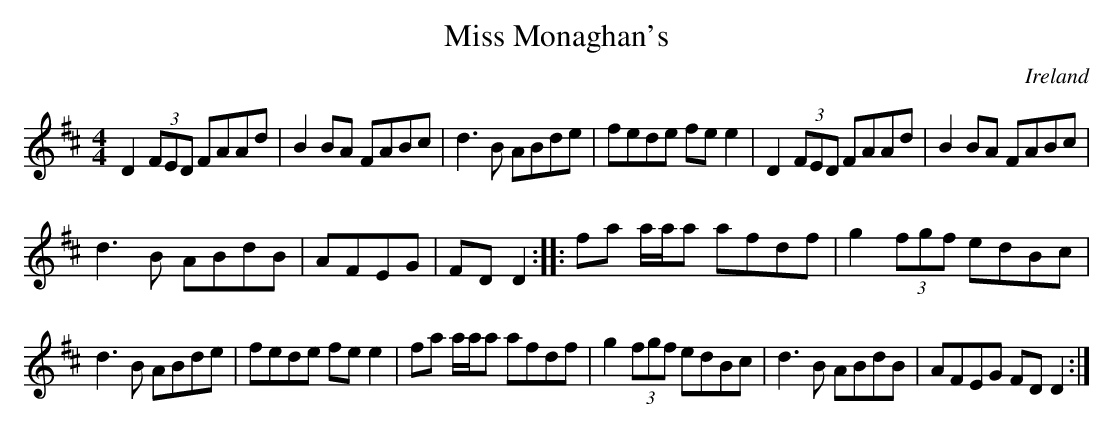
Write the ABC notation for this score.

X:1
T:Miss Monaghan's
M:4/4
O:Ireland
K:D major
D2 (3FED FAAd|B2BA FABc|d3B ABde|fede fee2|\
D2 (3FED FAAd|B2BA FABc|
d3B ABdB|AFEG|FD D2::\
fa a/a/a afdf|g2 (3fgf edBc|
d3B ABde|fede fee2|\
fa a/a/a afdf|g2 (3fgf edBc|d3B ABdB|AFEG FDD2:|
